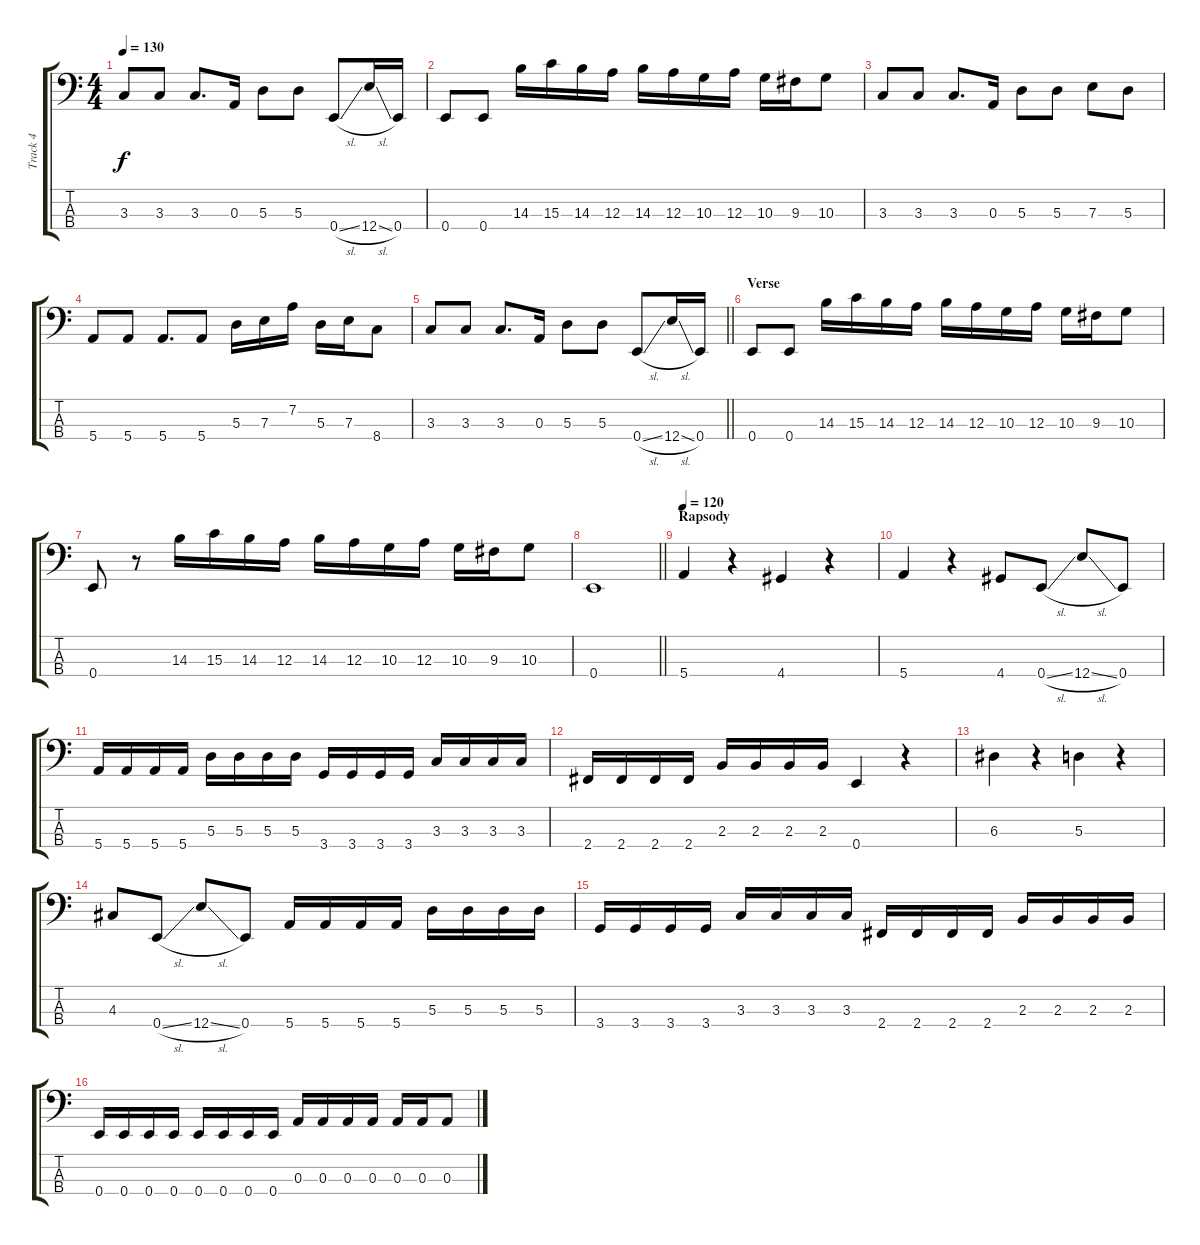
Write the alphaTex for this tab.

\track ("Track 4" "Track 4") {instrument electricbassfinger}
\staff {score tabs}
\tuning (G2 D2 A1 E1) {hide}
\ts (4 4)
\tempo 130
\clef f4
\ks c
3.3.8{dy f} 3.3.8 3.3.8{d} 0.3.16 5.3.8 5.3.8 0.4{sl}.8 12.4{sl}.16 0.4.16 |
0.4.8 0.4.8 14.3.16 15.3.16 14.3.16 12.3.16 14.3.16 12.3.16 10.3.16 12.3.16 10.3.16 9.3.16 10.3.8 |
3.3.8 3.3.8 3.3.8{d} 0.3.16 5.3.8 5.3.8 7.3.8 5.3.8 |
5.4.8 5.4.8 5.4.8{d} 5.4.8 5.3.16 7.3.16 7.2.16 5.3.16 7.3.16 8.4.8 |
\barLineRight lightlight
3.3.8 3.3.8 3.3.8{d} 0.3.16 5.3.8 5.3.8 0.4{sl}.8 12.4{sl}.16 0.4.16 |
\section ("" "Verse")
0.4.8 0.4.8 14.3.16 15.3.16 14.3.16 12.3.16 14.3.16 12.3.16 10.3.16 12.3.16 10.3.16 9.3.16 10.3.8 |
0.4.8 r.8 14.3.16 15.3.16 14.3.16 12.3.16 14.3.16 12.3.16 10.3.16 12.3.16 10.3.16 9.3.16 10.3.8 |
\barLineRight lightlight
0.4.1 |
\section ("" "Rapsody")
\tempo 120
5.4.4 r.4 4.4.4 r.4 |
5.4.4 r.4 4.4.8 0.4{sl}.8 12.4{sl}.8 0.4.8 |
5.4.16 5.4.16 5.4.16 5.4.16 5.3.16 5.3.16 5.3.16 5.3.16 3.4.16 3.4.16 3.4.16 3.4.16 3.3.16 3.3.16 3.3.16 3.3.16 |
2.4.16 2.4.16 2.4.16 2.4.16 2.3.16 2.3.16 2.3.16 2.3.16 0.4.4 r.4 |
6.3.4 r.4 5.3.4 r.4 |
4.3.8 0.4{sl}.8 12.4{sl}.8 0.4.8 5.4.16 5.4.16 5.4.16 5.4.16 5.3.16 5.3.16 5.3.16 5.3.16 |
3.4.16 3.4.16 3.4.16 3.4.16 3.3.16 3.3.16 3.3.16 3.3.16 2.4.16 2.4.16 2.4.16 2.4.16 2.3.16 2.3.16 2.3.16 2.3.16 |
0.4.16 0.4.16 0.4.16 0.4.16 0.4.16 0.4.16 0.4.16 0.4.16 0.3.16 0.3.16 0.3.16 0.3.16 0.3.16 0.3.16 0.3{sl}.8
